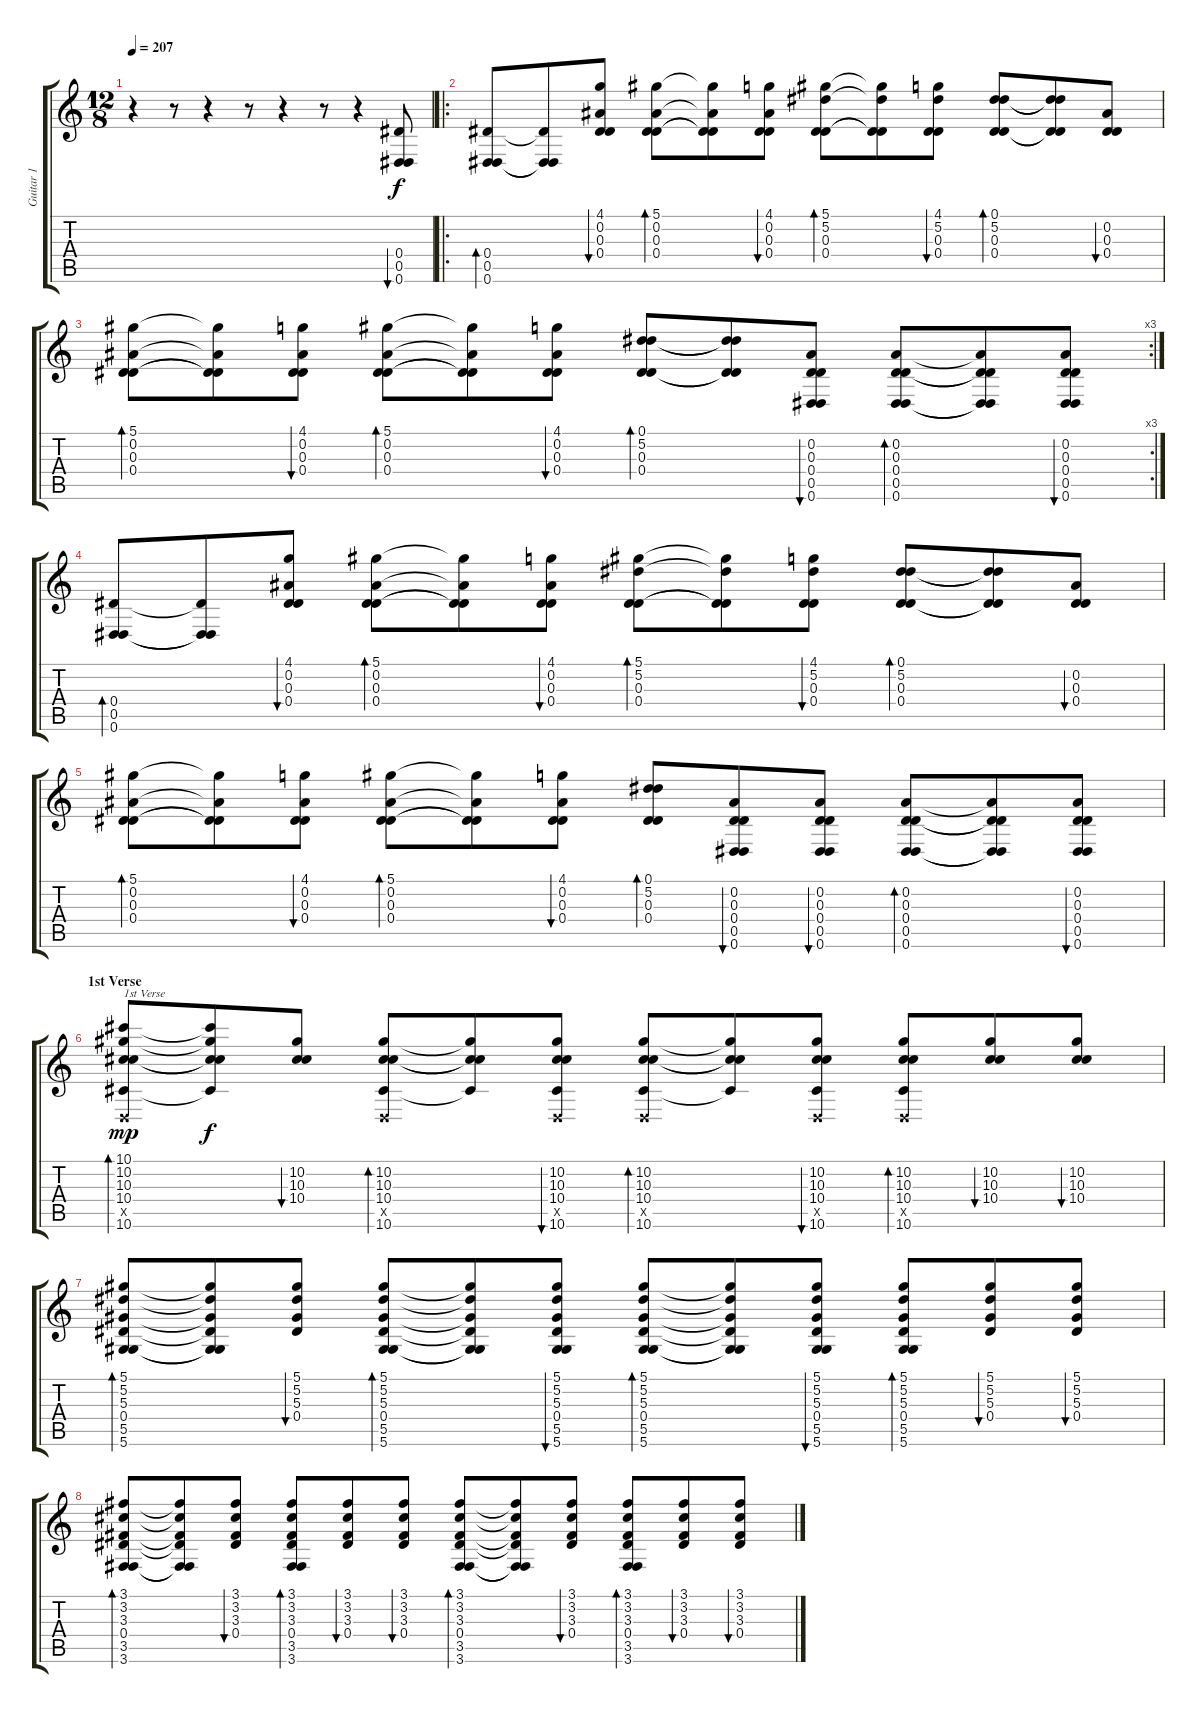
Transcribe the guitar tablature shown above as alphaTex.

\track ("Guitar 1" "Guitar 1") {instrument acousticguitarsteel}
\staff {score tabs}
\tuning (Eb4 Bb3 Eb3 Eb3 Eb2 Eb2) {hide}
\ts (12 8)
\tempo 207
\clef g2
\ks c
r.4{dy f instrument acousticguitarsteel} r.8 r.4 r.8 r.4 r.8 r.4 (0.4 0.5 0.6).8{bu 60} |
\ro
(0.4 0.5 0.6).8{bd 60} (0.4{t} 0.5{t} 0.6{t}).8 (4.1 0.2 0.3 0.4).8{bu 60} (5.1 0.2 0.3 0.4).8{bd 60} (5.1{t} 0.2{t} 0.3{t} 0.4{t}).8 (4.1 0.2 0.3 0.4).8{bu 60} (5.1 5.2 0.3 0.4).8{bd 60} (5.1{t} 5.2{t} 0.3{t} 0.4{t}).8 (4.1 5.2 0.3 0.4).8{bu 60} (0.1 5.2 0.3 0.4).8{bd 60} (0.1{t} 5.2{t} 0.3{t} 0.4{t}).8 (0.2 0.3 0.4).8{bu 60} |
\rc 3
(5.1 0.2 0.3 0.4).8{bd 60} (5.1{t} 0.2{t} 0.3{t} 0.4{t}).8 (4.1 0.2 0.3 0.4).8{bu 60} (5.1 0.2 0.3 0.4).8{bd 60} (5.1{t} 0.2{t} 0.3{t} 0.4{t}).8 (4.1 0.2 0.3 0.4).8{bu 60} (0.1 5.2 0.3 0.4).8{bd 60} (0.1{t} 5.2{t} 0.3{t} 0.4{t}).8 (0.2 0.3 0.4 0.5 0.6).8{bu 60} (0.2 0.3 0.4 0.5 0.6).8{bd 120} (0.2{t} 0.3{t} 0.4{t} 0.5{t} 0.6{t}).8 (0.2 0.3 0.4 0.5 0.6).8{bu 120} |
(0.4 0.5 0.6).8{bd 60} (0.4{t} 0.5{t} 0.6{t}).8 (4.1 0.2 0.3 0.4).8{bu 60} (5.1 0.2 0.3 0.4).8{bd 60} (5.1{t} 0.2{t} 0.3{t} 0.4{t}).8 (4.1 0.2 0.3 0.4).8{bu 60} (5.1 5.2 0.3 0.4).8{bd 60} (5.1{t} 5.2{t} 0.3{t} 0.4{t}).8 (4.1 5.2 0.3 0.4).8{bu 60} (0.1 5.2 0.3 0.4).8{bd 120} (0.1{t} 5.2{t} 0.3{t} 0.4{t}).8 (0.2 0.3 0.4).8{bu 120} |
(5.1 0.2 0.3 0.4).8{bd 120} (5.1{t} 0.2{t} 0.3{t} 0.4{t}).8 (4.1 0.2 0.3 0.4).8{bu 60} (5.1 0.2 0.3 0.4).8{bd 120} (5.1{t} 0.2{t} 0.3{t} 0.4{t}).8 (4.1 0.2 0.3 0.4).8{bu 60} (0.1 5.2 0.3 0.4).8{bd 60} (0.2 0.3 0.4 0.5 0.6).8{bu 60} (0.2 0.3 0.4 0.5 0.6).8{bu 60} (0.2 0.3 0.4 0.5 0.6).8{bd 60} (0.2{t} 0.3{t} 0.4{t} 0.5{t} 0.6{t}).8 (0.2 0.3 0.4 0.5 0.6).8{bu 120} |
\section ("" "1st Verse")
(10.1 10.2 10.3 10.4 -1.5{x} 10.6).8{bd 60 txt "1st Verse" dy mp} (10.1{t} 10.2{t} 10.3{t} 10.4{t} 10.6{t}).8{dy f} (10.2 10.3 10.4).8{bu 60} (10.2 10.3 10.4 -1.5{x} 10.6).8{bd 60} (10.2{t} 10.3{t} 10.4{t} 10.6{t}).8 (10.2 10.3 10.4 -1.5{x} 10.6).8{bu 60} (10.2 10.3 10.4 -1.5{x} 10.6).8{bd 60} (10.2{t} 10.3{t} 10.4{t} 10.6{t}).8 (10.2 10.3 10.4 -1.5{x} 10.6).8{bu 60} (10.2 10.3 10.4 -1.5{x} 10.6).8{bd 60} (10.2 10.3 10.4).8{bu 60} (10.2 10.3 10.4).8{bu 120} |
(5.1 5.2 5.3 0.4 5.5 5.6).8{bd 60} (5.1{t} 5.2{t} 5.3{t} 0.4{t} 5.5{t} 5.6{t}).8 (5.1 5.2 5.3 0.4).8{bu 120} (5.1 5.2 5.3 0.4 5.5 5.6).8{bd 60} (5.1{t} 5.2{t} 5.3{t} 0.4{t} 5.5{t} 5.6{t}).8 (5.1 5.2 5.3 0.4 5.5 5.6).8{bu 60} (5.1 5.2 5.3 0.4 5.5 5.6).8{bd 60} (5.1{t} 5.2{t} 5.3{t} 0.4{t} 5.5{t} 5.6{t}).8 (5.1 5.2 5.3 0.4 5.5 5.6).8{bu 60} (5.1 5.2 5.3 0.4 5.5 5.6).8{bd 60} (5.1 5.2 5.3 0.4).8{bu 60} (5.1 5.2 5.3 0.4).8{bu 120} |
(3.1 3.2 3.3 0.4 3.5 3.6).8{bd 120} (3.1{t} 3.2{t} 3.3{t} 0.4{t} 3.5{t} 3.6{t}).8 (3.1 3.2 3.3 0.4).8{bu 120} (3.1 3.2 3.3 0.4 3.5 3.6).8{bd 60} (3.1 3.2 3.3 0.4).8{bu 60} (3.1 3.2 3.3 0.4).8{bu 60} (3.1 3.2 3.3 0.4 3.5 3.6).8{bd 60} (3.1{t} 3.2{t} 3.3{t} 0.4{t} 3.5{t} 3.6{t}).8 (3.1 3.2 3.3 0.4).8{bu 120} (3.1 3.2 3.3 0.4 3.5 3.6).8{bd 60} (3.1 3.2 3.3 0.4).8{bu 60} (3.1 3.2 3.3 0.4).8{bu 60}
